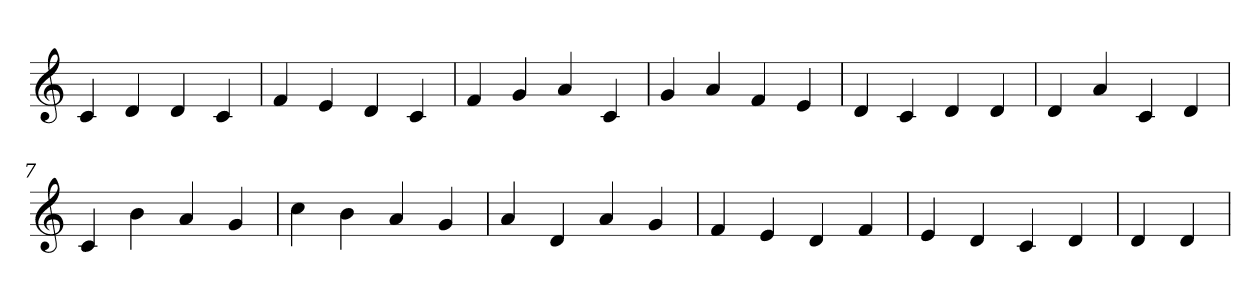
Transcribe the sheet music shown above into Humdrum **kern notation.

**kern
*part1
*staff1
*clefG2
=1
4c
4d
4d
4c
=2
4f
4e
4d
4c
=3
4f
4g
4a
4c
=4
4g
4a
4f
4e
=5
4d
4c
4d
4d
=6
4d
4a
4c
4d
=7
4c
4b
4a
4g
=8
4cc
4b
4a
4g
=9
4a
4d
4a
4g
=10
4f
4e
4d
4f
=11
4e
4d
4c
4d
=12
4d
4d
=
*-
